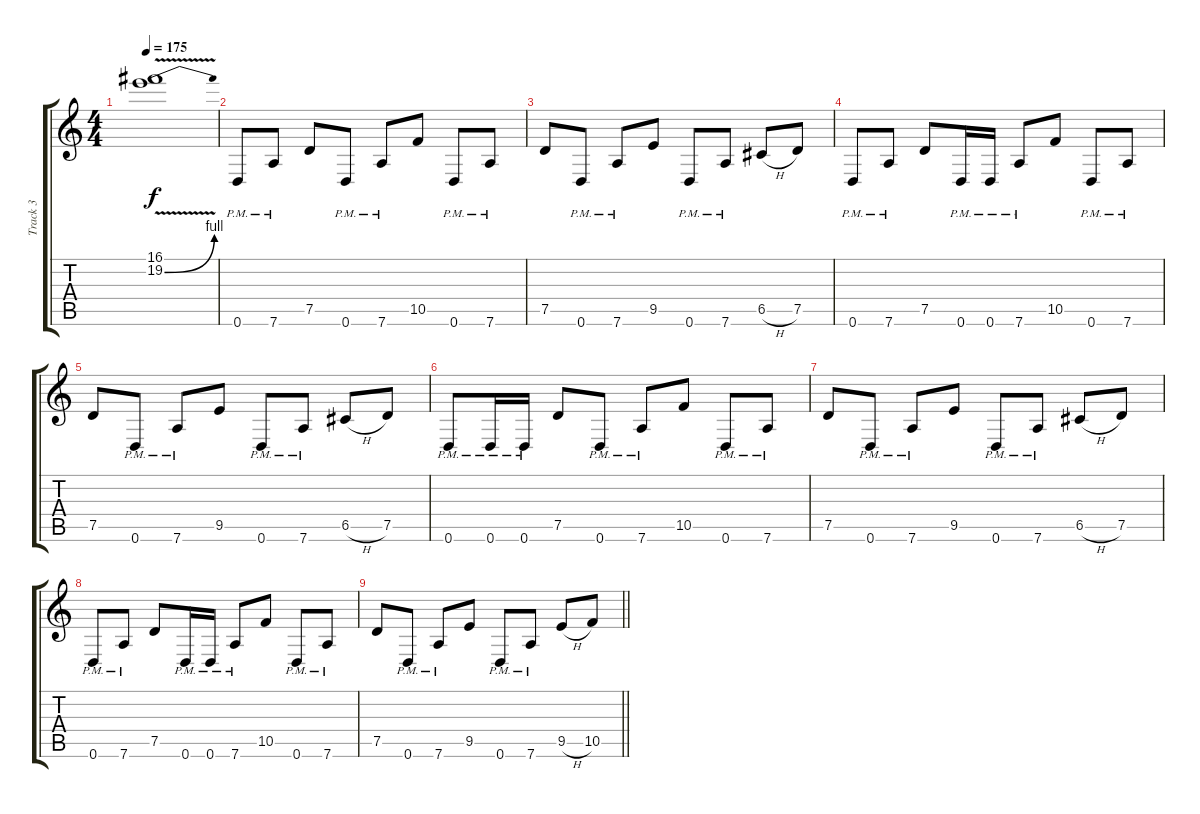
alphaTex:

\track ("Track 3" "Track 3") {instrument distortionguitar}
\staff {score tabs}
\tuning (D4 A3 F3 C3 G2 D2) {hide}
\ts (4 4)
\tempo 175
\clef g2
\ks c
(16.1 19.2{be (bend 0 0 60 4) v}).1{dy f} |
0.6{pm}.8 7.6{pm}.8 7.5.8 0.6{pm}.8 7.6{pm}.8 10.5.8 0.6{pm}.8 7.6{pm}.8 |
7.5.8 0.6{pm}.8 7.6{pm}.8 9.5.8 0.6{pm}.8 7.6{pm}.8 6.5{h}.8 7.5.8 |
0.6{pm}.8 7.6{pm}.8 7.5.8 0.6{pm}.16 0.6{pm}.16 7.6{pm}.8 10.5.8 0.6{pm}.8 7.6{pm}.8 |
7.5.8 0.6{pm}.8 7.6{pm}.8 9.5.8 0.6{pm}.8 7.6{pm}.8 6.5{h}.8 7.5.8 |
0.6{pm}.8 0.6{pm}.16 0.6{pm}.16 7.5.8 0.6{pm}.8 7.6{pm}.8 10.5.8 0.6{pm}.8 7.6{pm}.8 |
7.5.8 0.6{pm}.8 7.6{pm}.8 9.5.8 0.6{pm}.8 7.6{pm}.8 6.5{h}.8 7.5.8 |
0.6{pm}.8 7.6{pm}.8 7.5.8 0.6{pm}.16 0.6{pm}.16 7.6{pm}.8 10.5.8 0.6{pm}.8 7.6{pm}.8 |
\barLineRight lightlight
7.5.8 0.6{pm}.8 7.6{pm}.8 9.5.8 0.6{pm}.8 7.6{pm}.8 9.5{h}.8 10.5.8
